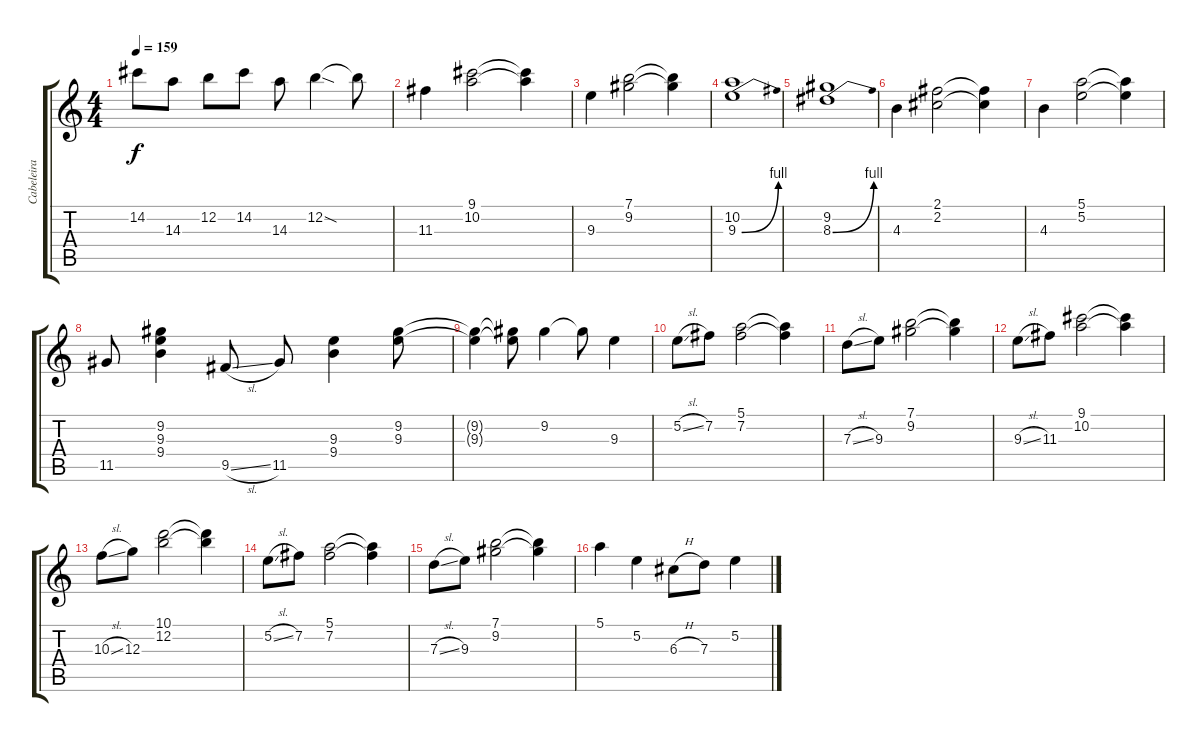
\track ("Cabeleira" "Cabeleira") {instrument distortionguitar}
\staff {score tabs}
\tuning (E4 B3 G3 D3 A2 E2) {hide}
\ts (4 4)
\tempo 159
\clef g2
\ks c
14.2.8{dy f} 14.3.8 12.2.8 14.2.8 14.3.8 12.2{sod}.4 12.2{t}.8 |
11.3.4 (9.1 10.2).2 (9.1{t} 10.2{t}).4 |
9.3.4 (7.1 9.2).2 (7.1{t} 9.2{t}).4 |
(10.2 9.3{be (bend 0 0 60 4)}).1 |
(9.2 8.3{be (bend 0 0 60 4)}).1 |
4.3.4 (2.1 2.2).2 (2.1{t} 2.2{t}).4 |
4.3.4 (5.1 5.2).2 (5.1{t} 5.2{t}).4 |
11.5.8 (9.2 9.3 9.4).4 9.5{sl}.8 11.5.8 (9.3 9.4).4 (9.2 9.3).8 |
(9.2{t} 9.3{t}).4 (9.2{t} 9.3{t}).8 9.2.4 9.2{t}.8 9.3.4 |
5.2{sl}.8 7.2.8 (5.1 7.2).2 (5.1{t} 7.2{t}).4 |
7.3{sl}.8 9.3.8 (7.1 9.2).2 (7.1{t} 9.2{t}).4 |
9.3{sl}.8 11.3.8 (9.1 10.2).2 (9.1{t} 10.2{t}).4 |
10.3{sl}.8 12.3.8 (10.1 12.2).2 (10.1{t} 12.2{t}).4 |
5.2{sl}.8 7.2.8 (5.1 7.2).2 (5.1{t} 7.2{t}).4 |
7.3{sl}.8 9.3.8 (7.1 9.2).2 (7.1{t} 9.2{t}).4 |
5.1.4 5.2.4 6.3{h}.8 7.3.8 5.2.4
